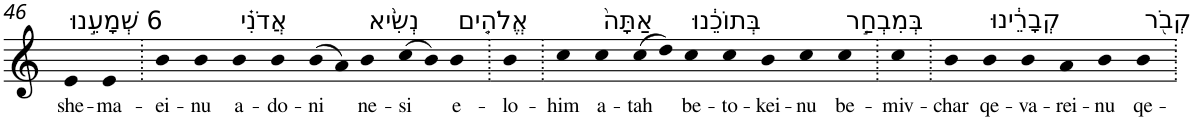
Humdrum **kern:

**kern	**text
*part1	*part1
*staff1	*staff1
*I"Piano	*
*I'Pno	*
!!LO:PB:g=z
*clefG2	*
*k[]	*
=46	=46
!LO:TX:a:t=6 שְׁמָעֵ֣נוּ	!
!	!LO:LY:b
4e	she-
!	!LO:LY:b
4e	-ma-
=47.	=47.
!	!LO:LY:b
4b	-ei-
!	!LO:LY:b
4b	-nu
!LO:TX:a:t=אֲדֹנִ֗י	!
!	!LO:LY:b
4b	a-
!	!LO:LY:b
4b	-do-
!	!LO:LY:b
(>8b	-ni
8a)	.
!LO:TX:a:t=נְשִׂ֨יא	!
!	!LO:LY:b
4b	ne-
!	!LO:LY:b
(>8cc	-si
8b)	.
!LO:TX:a:t=אֱלֹהִ֤ים	!
!	!LO:LY:b
4b	e-
=48.	=48.
!	!LO:LY:b
4b	-lo-
=49.	=49.
!	!LO:LY:b
4cc	-him
!LO:TX:a:t=אַתָּה֙	!
!	!LO:LY:b
4cc	a-
!	!LO:LY:b
(>8cc	-tah
8dd)	.
!LO:TX:a:t=בְּתוֹכֵ֔נוּ	!
!	!LO:LY:b
4cc	be-
!	!LO:LY:b
4cc	-to-
!	!LO:LY:b
4b	-kei-
!	!LO:LY:b
4cc	-nu
!LO:TX:a:t=בְּמִבְחַ֣ר	!
!	!LO:LY:b
4cc	be-
=50.	=50.
!	!LO:LY:b
4cc	-miv-
=51.	=51.
!	!LO:LY:b
4b	-char
!LO:TX:a:t=קְבָרֵ֔ינוּ	!
!	!LO:LY:b
4b	qe-
!	!LO:LY:b
4b	-va-
!	!LO:LY:b
4a	-rei-
!	!LO:LY:b
4b	-nu
!LO:TX:a:t=קְבֹ֖ר	!
!	!LO:LY:b
4b	qe-
=.	=.
*-	*-
